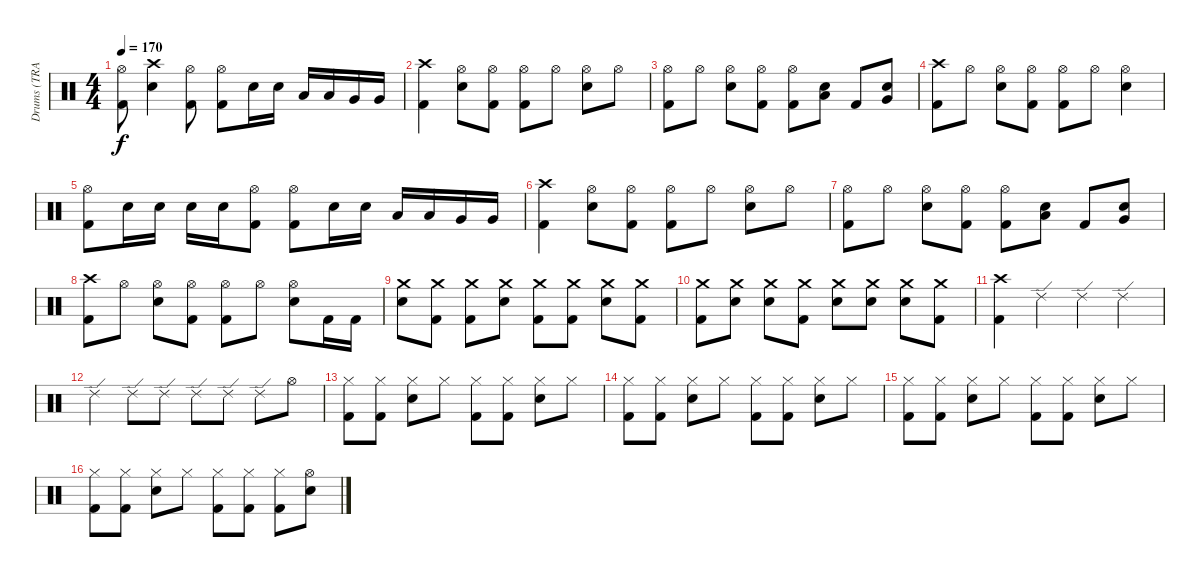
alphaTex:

\track ("Drums (TRAVIS)" "Drums (TRA") {instrument percussion}
\staff {score}
\articulation defaults
\ts (4 4)
\tempo 170
\clef neutral
\ks c
("Hi-Hat (open)" "Kick (hit) 2").8{dy f} ("Crash high (hit)" "Snare (hit) 2").4 ("Hi-Hat (open)" "Kick (hit) 2").8 ("Hi-Hat (open)" "Kick (hit) 2").8 "Snare (hit) 2".16 "Snare (hit) 2".16 "Low Tom (hit)".16 "Low Tom (hit)".16 "Very Low Tom (hit)".16 "Very Low Tom (hit)".16 |
("Crash high (hit)" "Kick (hit) 2").4 ("Hi-Hat (open)" "Snare (hit) 2").8 ("Hi-Hat (open)" "Kick (hit) 2").8 ("Hi-Hat (open)" "Kick (hit) 2").8 "Hi-Hat (open)".8 ("Hi-Hat (open)" "Snare (hit) 2").8 "Hi-Hat (open)".8 |
("Hi-Hat (open)" "Kick (hit) 2").8 "Hi-Hat (open)".8 ("Hi-Hat (open)" "Snare (hit) 2").8 ("Hi-Hat (open)" "Kick (hit) 2").8 ("Hi-Hat (open)" "Kick (hit) 2").8 ("Snare (hit) 2" "Low Tom (hit)").8 "Kick (hit) 2".8 ("Snare (hit) 2" "Very Low Tom (hit)").8 |
("Crash high (hit)" "Kick (hit) 2").8 "Hi-Hat (open)".8 ("Hi-Hat (open)" "Snare (hit) 2").8 ("Hi-Hat (open)" "Kick (hit) 2").8 ("Hi-Hat (open)" "Kick (hit) 2").8 "Hi-Hat (open)".8 ("Hi-Hat (open)" "Snare (hit) 2").4 |
("Hi-Hat (open)" "Kick (hit) 2").8 "Snare (hit) 2".16 "Snare (hit) 2".16 "Snare (hit) 2".16 "Snare (hit) 2".16 ("Hi-Hat (open)" "Kick (hit) 2").8 ("Hi-Hat (open)" "Kick (hit) 2").8 "Snare (hit) 2".16 "Snare (hit) 2".16 "Low Tom (hit)".16 "Low Tom (hit)".16 "Very Low Tom (hit)".16 "Very Low Tom (hit)".16 |
("Crash high (hit)" "Kick (hit) 2").4 ("Hi-Hat (open)" "Snare (hit) 2").8 ("Hi-Hat (open)" "Kick (hit) 2").8 ("Hi-Hat (open)" "Kick (hit) 2").8 "Hi-Hat (open)".8 ("Hi-Hat (open)" "Snare (hit) 2").8 "Hi-Hat (open)".8 |
("Hi-Hat (open)" "Kick (hit) 2").8 "Hi-Hat (open)".8 ("Hi-Hat (open)" "Snare (hit) 2").8 ("Hi-Hat (open)" "Kick (hit) 2").8 ("Hi-Hat (open)" "Kick (hit) 2").8 ("Snare (hit) 2" "Low Tom (hit)").8 "Kick (hit) 2".8 ("Snare (hit) 2" "Very Low Tom (hit)").8 |
("Crash high (hit)" "Kick (hit) 2").8 "Hi-Hat (open)".8 ("Hi-Hat (open)" "Snare (hit) 2").8 ("Hi-Hat (open)" "Kick (hit) 2").8 ("Hi-Hat (open)" "Kick (hit) 2").8 "Hi-Hat (open)".8 ("Hi-Hat (open)" "Snare (hit) 2").8 "Kick (hit) 2".16 "Kick (hit) 2".16 |
("Crash medium (hit)" "Snare (hit) 2").8 ("Crash medium (hit)" "Kick (hit) 2").8 ("Crash medium (hit)" "Kick (hit) 2").8 ("Crash medium (hit)" "Snare (hit) 2").8 ("Crash medium (hit)" "Kick (hit) 2").8 ("Crash medium (hit)" "Kick (hit) 2").8 ("Crash medium (hit)" "Snare (hit) 2").8 ("Crash medium (hit)" "Kick (hit) 2").8 |
("Crash medium (hit)" "Kick (hit) 2").8 ("Crash medium (hit)" "Snare (hit) 2").8 ("Crash medium (hit)" "Snare (hit) 2").8 ("Crash medium (hit)" "Kick (hit) 2").8 ("Crash medium (hit)" "Snare (hit) 2").8 ("Crash medium (hit)" "Snare (hit) 2").8 ("Crash medium (hit)" "Snare (hit) 2").8 ("Crash medium (hit)" "Kick (hit) 2").8 |
("Crash high (hit)" "Kick (hit) 2").4 "Ride (edge) 2".4 "Ride (edge) 2".4 "Ride (edge) 2".4 |
"Ride (edge) 2".4 "Ride (edge) 2".8 "Ride (edge) 2".8 "Ride (edge) 2".8 "Ride (edge) 2".8 "Ride (edge) 2".8 "Hi-Hat (open)".8 |
("Hi-Hat (closed)" "Kick (hit) 2").8 ("Hi-Hat (closed)" "Kick (hit) 2").8 ("Hi-Hat (closed)" "Snare (hit) 2").8 "Hi-Hat (closed)".8 ("Hi-Hat (closed)" "Kick (hit) 2").8 ("Hi-Hat (closed)" "Kick (hit) 2").8 ("Hi-Hat (closed)" "Snare (hit) 2").8 "Hi-Hat (closed)".8 |
("Hi-Hat (closed)" "Kick (hit) 2").8 ("Hi-Hat (closed)" "Kick (hit) 2").8 ("Hi-Hat (closed)" "Snare (hit) 2").8 "Hi-Hat (closed)".8 ("Hi-Hat (closed)" "Kick (hit) 2").8 ("Hi-Hat (closed)" "Kick (hit) 2").8 ("Hi-Hat (closed)" "Snare (hit) 2").8 "Hi-Hat (closed)".8 |
("Hi-Hat (closed)" "Kick (hit) 2").8 ("Hi-Hat (closed)" "Kick (hit) 2").8 ("Hi-Hat (closed)" "Snare (hit) 2").8 "Hi-Hat (closed)".8 ("Hi-Hat (closed)" "Kick (hit) 2").8 ("Hi-Hat (closed)" "Kick (hit) 2").8 ("Hi-Hat (closed)" "Snare (hit) 2").8 "Hi-Hat (closed)".8 |
("Hi-Hat (closed)" "Kick (hit) 2").8 ("Hi-Hat (closed)" "Kick (hit) 2").8 ("Hi-Hat (closed)" "Snare (hit) 2").8 "Hi-Hat (closed)".8 ("Hi-Hat (closed)" "Kick (hit) 2").8 ("Hi-Hat (closed)" "Kick (hit) 2").8 ("Hi-Hat (closed)" "Kick (hit) 2").8 ("Hi-Hat (open)" "Snare (hit) 2").8
